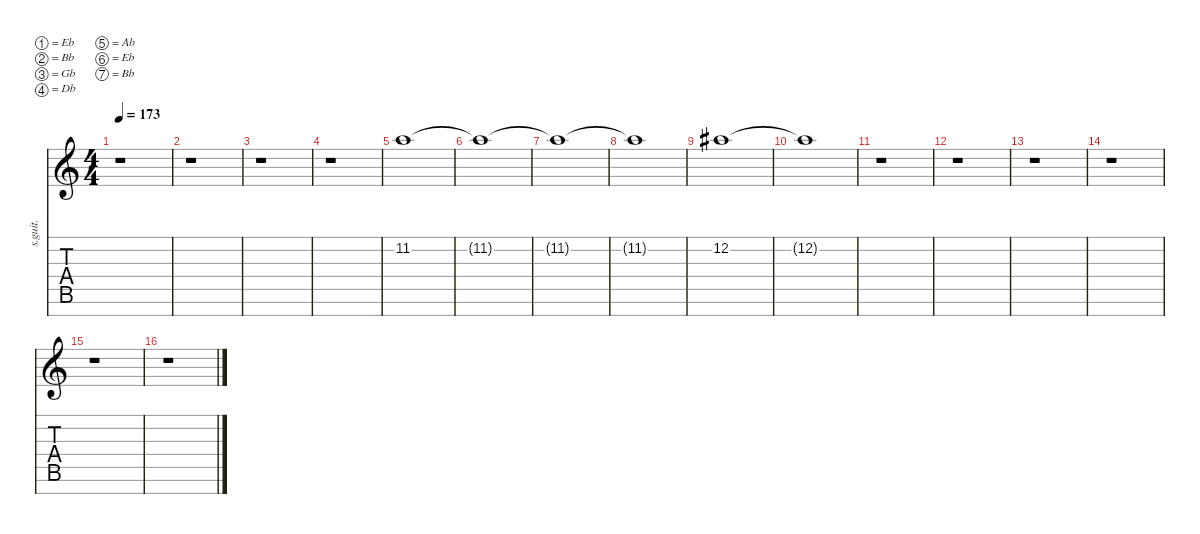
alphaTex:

\defaultSystemsLayout 4
\hideDynamics
\bracketExtendMode nobrackets
\track ("Backing Vocals 1" "s.guit.") {instrument bassoon}
\staff {score tabs}
\tuning (Eb4 Bb3 Gb3 Db3 Ab2 Eb2 Bb1)
\displaytranspose 12
\ts (4 4)
\tempo 173
\clef g2
\ks c
r.1{dy mf} |
r.1 |
r.1 |
r.1 |
11.2.1{lyrics (0 "") lyrics (1 "") lyrics (2 "") lyrics (3 "") lyrics (4 "")} |
11.2{t}.1{lyrics (0 "") lyrics (1 "") lyrics (2 "") lyrics (3 "") lyrics (4 "")} |
11.2{t}.1{lyrics (0 "") lyrics (1 "") lyrics (2 "") lyrics (3 "") lyrics (4 "")} |
11.2{t}.1{lyrics (0 "") lyrics (1 "") lyrics (2 "") lyrics (3 "") lyrics (4 "")} |
12.2{acc #}.1{lyrics (0 "") lyrics (1 "") lyrics (2 "") lyrics (3 "") lyrics (4 "")} |
12.2{t acc #}.1{lyrics (0 "") lyrics (1 "") lyrics (2 "") lyrics (3 "") lyrics (4 "")} |
r.1 |
r.1 |
r.1 |
r.1 |
r.1 |
r.1
